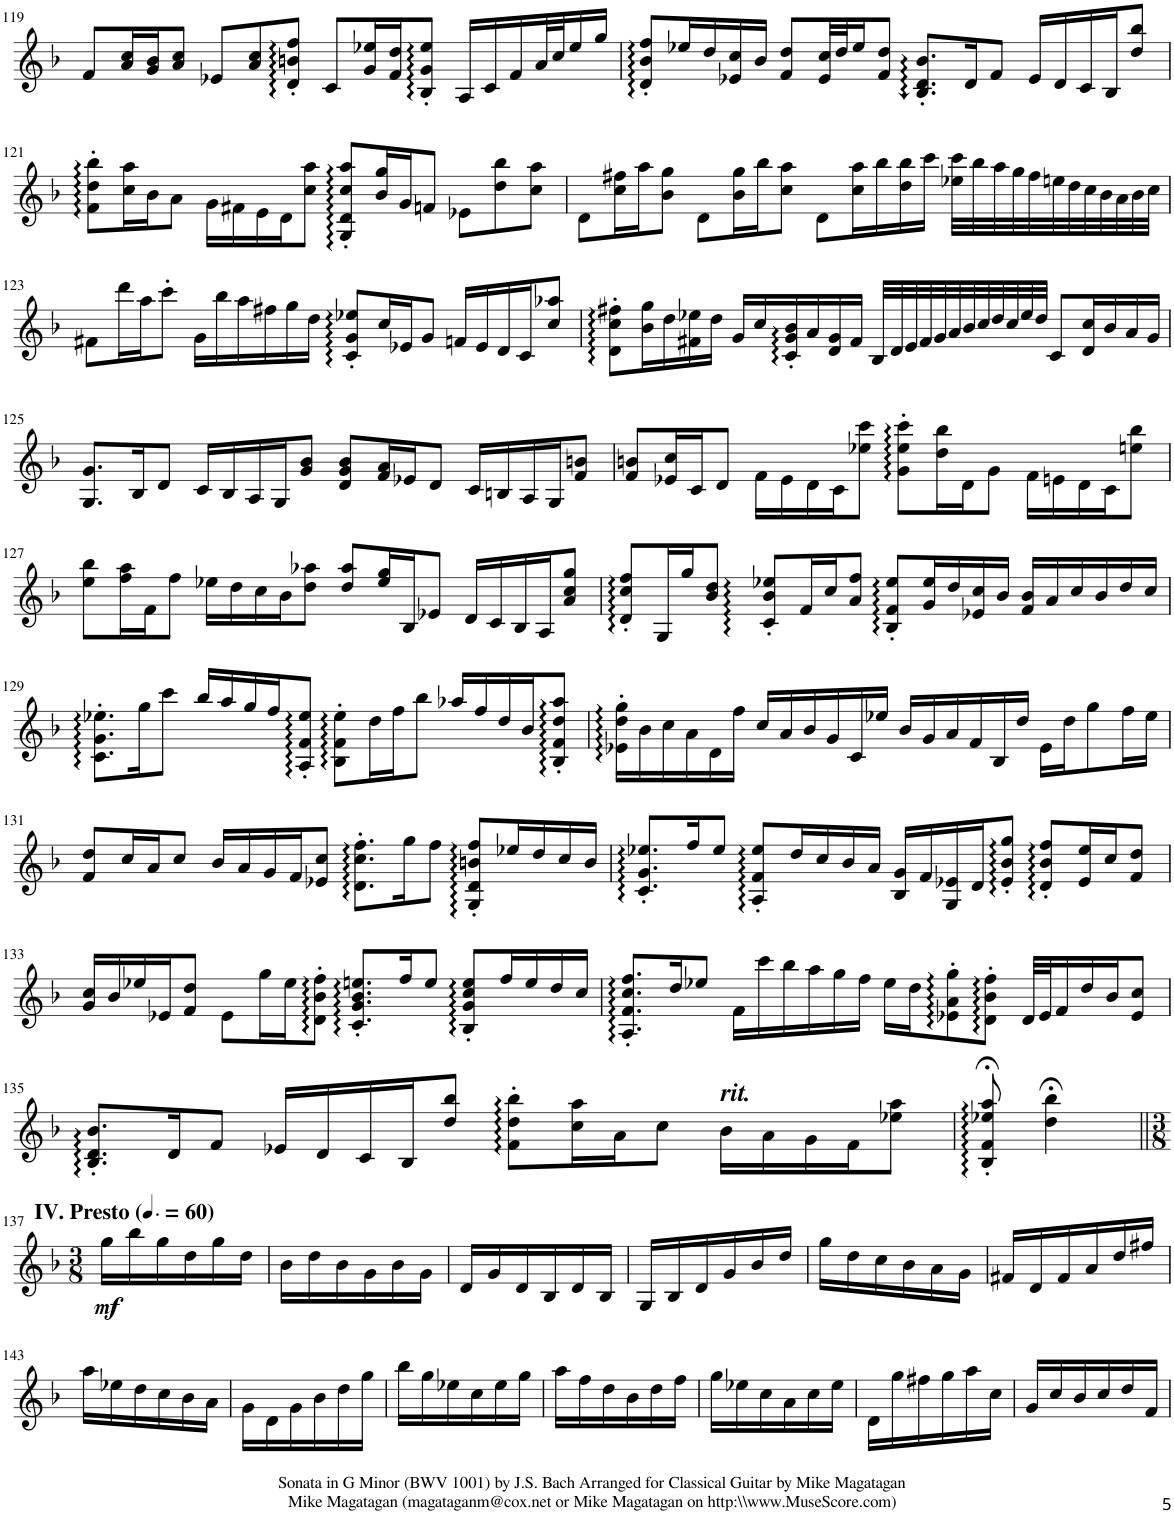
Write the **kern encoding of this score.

**kern	**dynam
*part1	*part1
*staff1	*staff1
*I"Guitar	*
!!LO:PB:g=z
*clefG2	*
*Trd7c12	*
*k[b-]	*
*M12/8	*
=119	=119
8f/L	.
16a/ 16cc/L	.
16g/ 16b-/J	.
8a/ 8cc/J	.
8e-X/L	.
8a/ 8cc/	.
8d/' 8bn/' 8ff/'J	.
8c/L	.
16g/ 16ee-X/L	.
16f/ 16dd/J	.
8B-/' 8g/' 8ee-/'J	.
16A/LL	.
16c/	.
16f/	.
32a/L	.
32cc/J	.
16ee-/	.
16gg/JJ	.
=120	=120
8d/' 8b-/' 8ff/'L	.
16ee-X/L	.
16dd/	.
16e-X/ 16cc/	.
16b-/JJ	.
8f/ 8dd/L	.
32e-/ 32cc/LL	.
32dd/J	.
16ee-/J	.
8f/ 8dd/J	.
8.B-/' 8.d/' 8.b-/'L	.
16d/K	.
8f/J	.
16e-/LL	.
16d/	.
16c/	.
16B-/J	.
8dd/ 8bb-/J	.
!!LO:LB:g=z
=121	=121
8f\' 8dd\' 8bb-\'L	.
16cc\ 16aa\L	.
16b-\J	.
8a\J	.
16g\LL	.
16f#X\	.
16e\	.
16d\J	.
8cc\ 8aa\J	.
8G/' 8d/' 8cc/' 8aa/'L	.
16b-/ 16gg/L	.
16g/J	.
8fn/J	.
8e-X\L	.
8dd\ 8bb-\	.
8cc\ 8aa\J	.
=122	=122
8d\L	.
16cc\ 16ff#X\L	.
16aa\J	.
8b-\ 8gg\J	.
8d\L	.
16b-\ 16gg\L	.
16bb-\J	.
8cc\ 8aa\J	.
8d\L	.
16cc\ 16aa\L	.
16bb-\	.
16dd\ 16bb-\	.
16ccc\JJ	.
32ee-X\ 32ccc\LLL	.
32bb-\	.
32aa\	.
32gg\	.
32ff#\	.
32een\	.
32dd\	.
32cc\	.
32b-\	.
32a\	.
32b-\	.
32cc\JJJ	.
!!LO:LB:g=z
=123	=123
8f#X\L	.
16ddd\L	.
16aa\J	.
8ccc'\J	.
16g\LL	.
16bb-\	.
16aa\	.
16ff#X\	.
16gg\	.
16dd\JJ	.
8c/' 8g/' 8ee-X/'L	.
16cc/L	.
16e-X/J	.
8g/J	.
16fn/LL	.
16e-/	.
16d/	.
16c/J	.
8cc/ 8aa-X/J	.
=124	=124
8d\' 8cc\' 8ff#X\'L	.
16b-\ 16gg\L	.
16dd\	.
16f#X\ 16ee-X\	.
16dd\JJ	.
16g/LL	.
16cc/	.
16c/' 16g/' 16b-/'	.
16a/	.
16d/ 16g/	.
16f#/JJ	.
32B-/LLL	.
32d/	.
32e/	.
32f#/	.
32g/	.
32a/	.
32b-/	.
32cc/	.
32dd/	.
32cc/	.
32ee-/	.
32dd/JJJ	.
8c/L	.
16d/ 16cc/L	.
16b-/	.
16a/	.
16g/JJ	.
!!LO:LB:g=z
=125	=125
8.G/ 8.g/L	.
16B-/K	.
8d/J	.
16c/LL	.
16B-/	.
16A/	.
16G/J	.
8g/ 8b-/J	.
8d/ 8g/ 8b-/L	.
16f/ 16a/L	.
16e-X/J	.
8d/J	.
16c/LL	.
16Bn/	.
16A/	.
16G/J	.
8f/ 8bn/J	.
=126	=126
8f/ 8bn/L	.
16e-X/ 16cc/L	.
16c/J	.
8d/J	.
16f\LL	.
16e-\	.
16d\	.
16c\J	.
8ee-X\ 8ccc\J	.
8g\' 8ee-\' 8ccc\'L	.
16dd\ 16bb-\L	.
16d\J	.
8g\J	.
16f\LL	.
16en\	.
16d\	.
16c\J	.
8een\ 8bb-\J	.
!!LO:LB:g=z
=127	=127
8ee\ 8bb-\L	.
16ff\ 16aa\L	.
16f\J	.
8ff\J	.
16ee-X\LL	.
16dd\	.
16cc\	.
16b-\J	.
8dd\ 8aa-X\J	.
8dd/ 8aa-/L	.
16ee-/ 16gg/L	.
16B-/J	.
8e-X/J	.
16d/LL	.
16c/	.
16B-/	.
16A/J	.
8a/ 8cc/ 8gg/J	.
=128	=128
8d/' 8cc/' 8ff/'L	.
16G/L	.
16gg/J	.
8b-/ 8dd/J	.
8c/' 8b-/' 8ee-X/'L	.
16f/L	.
16cc/J	.
8a/ 8ff/J	.
8B-/' 8f/' 8ee-/'L	.
16g/ 16ee-/L	.
16dd/	.
16e-X/ 16cc/	.
16b-/JJ	.
16f/ 16b-/LL	.
16a/	.
16cc/	.
16b-/	.
16dd/	.
16cc/JJ	.
!!LO:LB:g=z
=129	=129
8.c\' 8.g\' 8.ee-X\'L	.
16gg\K	.
8ccc\J	.
16bb-/LL	.
16aa/	.
16gg/	.
16ff/J	.
8A/' 8f/' 8ee-/'J	.
8B-\' 8f\' 8ee-\'L	.
16dd\L	.
16ff\J	.
8bb-\J	.
16aa-X/LL	.
16ff/	.
16dd/	.
16b-/J	.
8B-/' 8f/' 8dd/' 8aa-/'J	.
=130	=130
16e-X\' 16dd\' 16gg\'LL	.
16b-\	.
16cc\	.
16a\	.
16d\	.
16ff\JJ	.
16cc/LL	.
16a/	.
16b-/	.
16g/	.
16c/	.
16ee-X/JJ	.
16b-/LL	.
16g/	.
16a/	.
16f/	.
16B-/	.
16dd/JJ	.
16e-\LL	.
16dd\J	.
8gg\	.
16ff\L	.
16ee-\JJ	.
!!LO:LB:g=z
=131	=131
8f/ 8dd/L	.
16cc/L	.
16a/J	.
8cc/J	.
16b-/LL	.
16a/	.
16g/	.
16f/J	.
8e-X/ 8cc/J	.
8.d\' 8.cc\' 8.ff\'L	.
16gg\K	.
8ff\J	.
8G/' 8d/' 8bn/' 8ff/'L	.
16ee-X/L	.
16dd/	.
16cc/	.
16b/JJ	.
=132	=132
8.c/' 8.g/' 8.ee-X/'L	.
16ff/K	.
8ee-/J	.
8A/' 8f/' 8ee-/'L	.
16dd/L	.
16cc/	.
16b-/	.
16a/JJ	.
16B-/ 16g/LL	.
16f/	.
16G/ 16e-X/	.
16d/J	.
8e-/' 8b-/' 8gg/'J	.
8d/' 8b-/' 8ff/'L	.
16e-/ 16ee-/L	.
16cc/J	.
8f/ 8dd/J	.
!!LO:LB:g=z
=133	=133
16g/ 16cc/LL	.
16b-/	.
16ee-X/	.
16e-X/J	.
8f/ 8dd/J	.
8e-\L	.
16gg\L	.
16ee-\J	.
8d\' 8b-\' 8ff\'J	.
8.c/' 8.g/' 8.b-/' 8.een/'L	.
16ff/K	.
8ee/J	.
8B-/' 8g/' 8cc/' 8ee/'L	.
16ff/L	.
16ee/	.
16dd/	.
16cc/JJ	.
=134	=134
8.A/' 8.f/' 8.cc/' 8.ff/'L	.
16dd/K	.
8ee-X/J	.
16f\LL	.
16ccc\	.
16bb-\	.
16aa\	.
16gg\	.
16ff\JJ	.
16ee-\LL	.
16dd\J	.
8e-X\' 8a\' 8gg\'	.
8d\' 8b-\' 8ff\'J	.
32d/LLL	.
32e-/J	.
16f/	.
16dd/	.
16b-/J	.
8e-/ 8cc/J	.
!!LO:LB:g=z
=135	=135
8.B-/' 8.d/' 8.b-/'L	.
16d/K	.
8f/J	.
16e-X/LL	.
16d/	.
16c/	.
16B-/J	.
8dd/ 8bb-/J	.
8f\' 8dd\' 8bb-\'L	.
16cc\ 16aa\L	.
16a\J	.
8cc\J	.
!LO:TX:a:Bi:t=rit.	!
16b-\LL	.
16a\	.
16g\	.
16f\J	.
8ee-X\ 8aa\J	.
=136	=136
8B-/;<' 8f/;<' 8ee-X/;<' 8aa/;<'	.
4dd\;< 4bb-\;<	.
!!LO:LB:g=z
=137||	=137||
*M3/8	*
*MM90	*
!LO:TX:a:B:t=IV. Presto	!
!	!LO:DY:b
16gg\LL	mf
16bb-\	.
16gg\	.
16dd\	.
16gg\	.
16dd\JJ	.
=138	=138
16b-\LL	.
16dd\	.
16b-\	.
16g\	.
16b-\	.
16g\JJ	.
=139	=139
16d/LL	.
16g/	.
16d/	.
16B-/	.
16d/	.
16B-/JJ	.
=140	=140
16G/LL	.
16B-/	.
16d/	.
16g/	.
16b-/	.
16dd/JJ	.
=141	=141
16gg\LL	.
16dd\	.
16cc\	.
16b-\	.
16a\	.
16g\JJ	.
=142	=142
16f#X/LL	.
16d/	.
16f#/	.
16a/	.
16dd/	.
16ff#X/JJ	.
!!LO:LB:g=z
=143	=143
16aa\LL	.
16ee-X\	.
16dd\	.
16cc\	.
16b-\	.
16a\JJ	.
=144	=144
16g\LL	.
16d\	.
16g\	.
16b-\	.
16dd\	.
16gg\JJ	.
=145	=145
16bb-\LL	.
16gg\	.
16ee-X\	.
16cc\	.
16ee-\	.
16gg\JJ	.
=146	=146
16aa\LL	.
16ff\	.
16dd\	.
16b-\	.
16dd\	.
16ff\JJ	.
=147	=147
16gg\LL	.
16ee-X\	.
16cc\	.
16a\	.
16cc\	.
16ee-\JJ	.
=148	=148
16d\LL	.
16gg\	.
16ff#X\	.
16gg\	.
16aa\	.
16cc\JJ	.
=149	=149
16g/LL	.
16cc/	.
16b-/	.
16cc/	.
16dd/	.
16f/JJ	.
=	=
*-	*-
